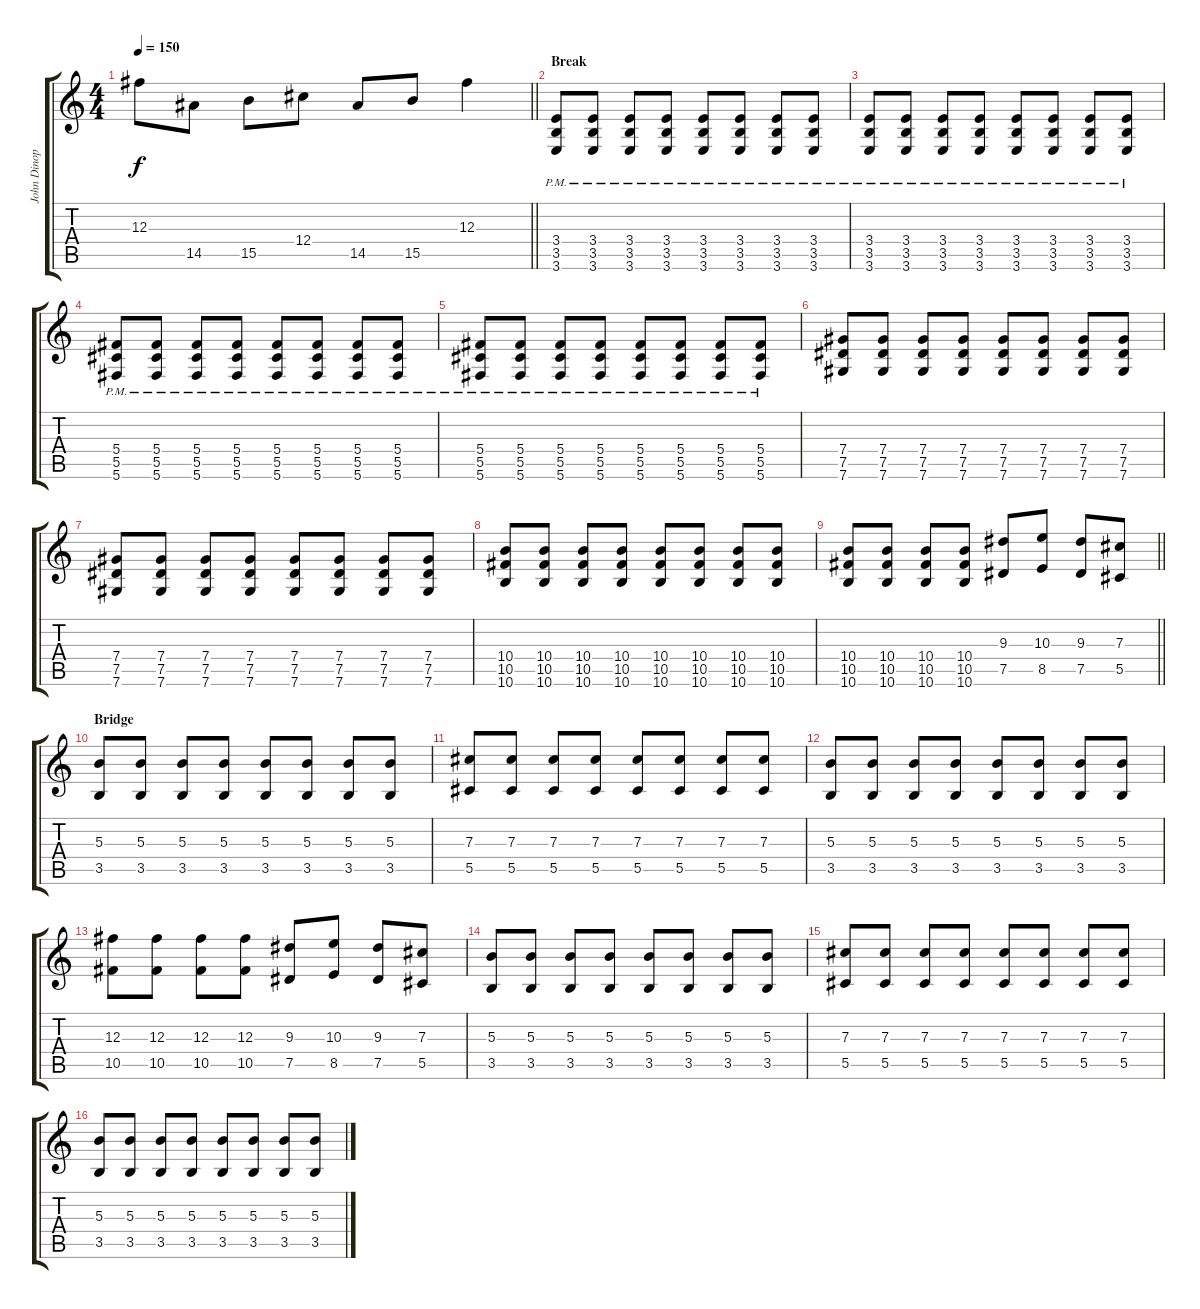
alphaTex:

\track ("John Dinopol" "John Dinop") {instrument distortionguitar}
\staff {score tabs}
\tuning (Eb4 Bb3 Gb3 Db3 Ab2 Db2) {hide}
\ts (4 4)
\tempo 150
\clef g2
\barLineRight lightlight
\ks c
12.3.8{dy f} 14.5.8 15.5.8 12.4.8 14.5.8 15.5.8 12.3.4 |
\section ("" "Break")
(3.4{pm} 3.5{pm} 3.6{pm}).8{volume 5} (3.4{pm} 3.5{pm} 3.6{pm}).8 (3.4{pm} 3.5{pm} 3.6{pm}).8 (3.4{pm} 3.5{pm} 3.6{pm}).8 (3.4{pm} 3.5{pm} 3.6{pm}).8 (3.4{pm} 3.5{pm} 3.6{pm}).8 (3.4{pm} 3.5{pm} 3.6{pm}).8 (3.4{pm} 3.5{pm} 3.6{pm}).8 |
(3.4{pm} 3.5{pm} 3.6{pm}).8 (3.4{pm} 3.5{pm} 3.6{pm}).8 (3.4{pm} 3.5{pm} 3.6{pm}).8 (3.4{pm} 3.5{pm} 3.6{pm}).8 (3.4{pm} 3.5{pm} 3.6{pm}).8 (3.4{pm} 3.5{pm} 3.6{pm}).8 (3.4{pm} 3.5{pm} 3.6{pm}).8 (3.4{pm} 3.5{pm} 3.6{pm}).8 |
(5.4{pm} 5.5{pm} 5.6{pm}).8 (5.4{pm} 5.5{pm} 5.6{pm}).8 (5.4{pm} 5.5{pm} 5.6{pm}).8 (5.4{pm} 5.5{pm} 5.6{pm}).8 (5.4{pm} 5.5{pm} 5.6{pm}).8 (5.4{pm} 5.5{pm} 5.6{pm}).8 (5.4{pm} 5.5{pm} 5.6{pm}).8 (5.4{pm} 5.5{pm} 5.6{pm}).8 |
(5.4{pm} 5.5{pm} 5.6{pm}).8 (5.4{pm} 5.5{pm} 5.6{pm}).8 (5.4{pm} 5.5{pm} 5.6{pm}).8 (5.4{pm} 5.5{pm} 5.6{pm}).8 (5.4{pm} 5.5{pm} 5.6{pm}).8 (5.4{pm} 5.5{pm} 5.6{pm}).8 (5.4{pm} 5.5{pm} 5.6{pm}).8 (5.4{pm} 5.5{pm} 5.6{pm}).8 |
(7.4 7.5 7.6).8 (7.4 7.5 7.6).8 (7.4 7.5 7.6).8 (7.4 7.5 7.6).8 (7.4 7.5 7.6).8 (7.4 7.5 7.6).8 (7.4 7.5 7.6).8 (7.4 7.5 7.6).8 |
(7.4 7.5 7.6).8 (7.4 7.5 7.6).8 (7.4 7.5 7.6).8 (7.4 7.5 7.6).8 (7.4 7.5 7.6).8 (7.4 7.5 7.6).8 (7.4 7.5 7.6).8 (7.4 7.5 7.6).8 |
(10.4 10.5 10.6).8 (10.4 10.5 10.6).8 (10.4 10.5 10.6).8 (10.4 10.5 10.6).8 (10.4 10.5 10.6).8 (10.4 10.5 10.6).8 (10.4 10.5 10.6).8 (10.4 10.5 10.6).8 |
\barLineRight lightlight
(10.4 10.5 10.6).8{volume 10} (10.4 10.5 10.6).8 (10.4 10.5 10.6).8 (10.4 10.5 10.6).8 (9.3 7.5).8 (10.3 8.5).8 (9.3 7.5).8 (7.3 5.5).8 |
\section ("" "Bridge")
(5.3 3.5).8 (5.3 3.5).8 (5.3 3.5).8 (5.3 3.5).8 (5.3 3.5).8 (5.3 3.5).8 (5.3 3.5).8 (5.3 3.5).8 |
(7.3 5.5).8 (7.3 5.5).8 (7.3 5.5).8 (7.3 5.5).8 (7.3 5.5).8 (7.3 5.5).8 (7.3 5.5).8 (7.3 5.5).8 |
(5.3 3.5).8 (5.3 3.5).8 (5.3 3.5).8 (5.3 3.5).8 (5.3 3.5).8 (5.3 3.5).8 (5.3 3.5).8 (5.3 3.5).8 |
(12.3 10.5).8 (12.3 10.5).8 (12.3 10.5).8 (12.3 10.5).8 (9.3 7.5).8 (10.3 8.5).8 (9.3 7.5).8 (7.3 5.5).8 |
(5.3 3.5).8 (5.3 3.5).8 (5.3 3.5).8 (5.3 3.5).8 (5.3 3.5).8 (5.3 3.5).8 (5.3 3.5).8 (5.3 3.5).8 |
(7.3 5.5).8 (7.3 5.5).8 (7.3 5.5).8 (7.3 5.5).8 (7.3 5.5).8 (7.3 5.5).8 (7.3 5.5).8 (7.3 5.5).8 |
(5.3 3.5).8 (5.3 3.5).8 (5.3 3.5).8 (5.3 3.5).8 (5.3 3.5).8 (5.3 3.5).8 (5.3 3.5).8 (5.3 3.5).8
